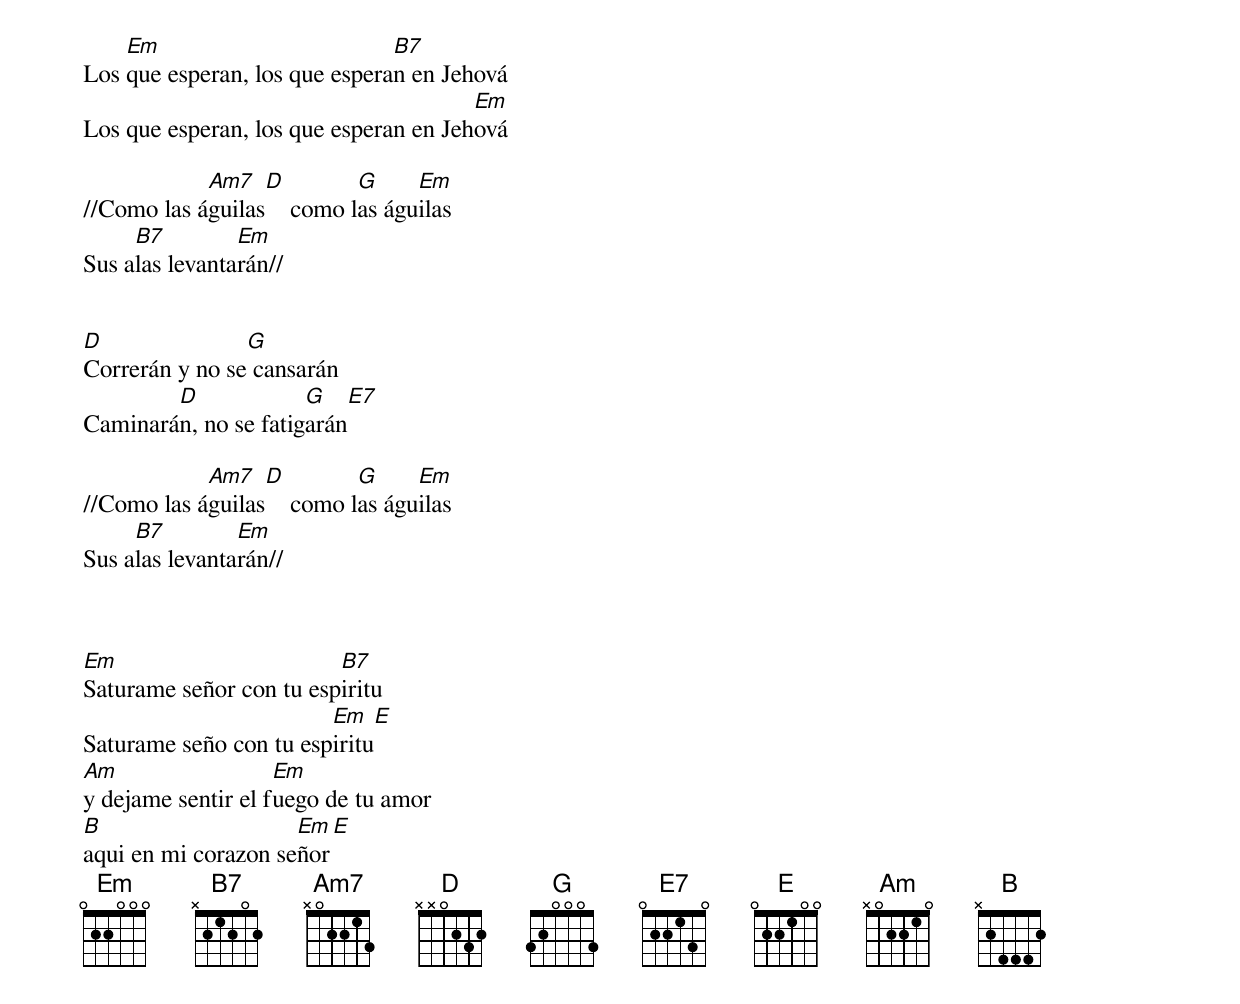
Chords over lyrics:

    Em                         B7
Los que esperan, los que esperan en Jehová
                                       Em
Los que esperan, los que esperan en Jehová

            Am7   D         G     Em
//Como las águilas    como las águilas
     B7         Em
Sus alas levantarán//


D               G
Correrán y no se cansarán
        D             G    E7
Caminarán, no se fatigarán

            Am7   D         G     Em
//Como las águilas    como las águilas
     B7         Em
Sus alas levantarán//



Em                       B7
Saturame señor con tu espiritu
                        Em     E
Saturame seño con tu espiritu
Am                  Em
y dejame sentir el fuego de tu amor
B                    Em   E
aqui en mi corazon señor
